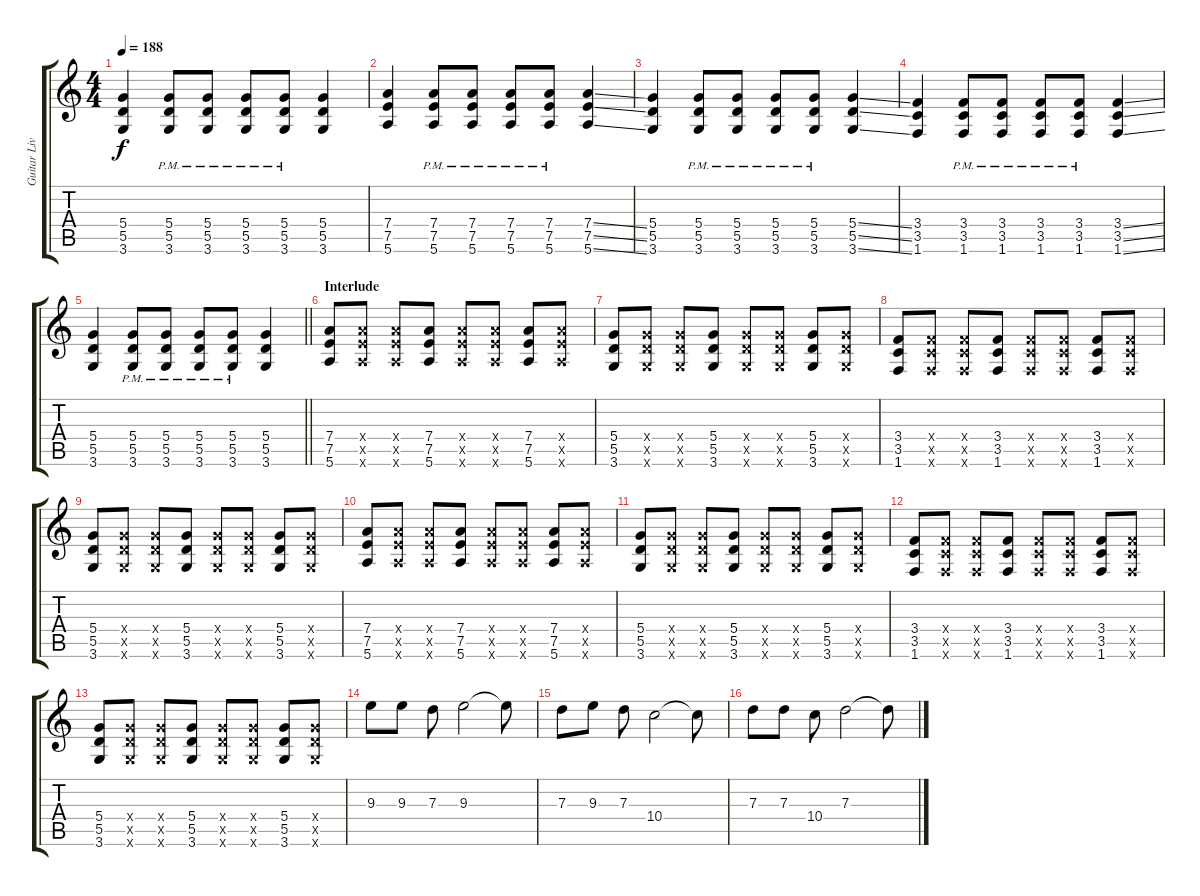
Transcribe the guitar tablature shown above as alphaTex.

\track ("Guitar Live (Dori)" "Guitar Liv") {instrument overdrivenguitar}
\staff {score tabs}
\tuning (E4 B3 G3 D3 A2 E2) {hide}
\ts (4 4)
\tempo 188
\clef g2
\ks c
(5.4 5.5 3.6).4{dy f} (5.4{pm} 5.5{pm} 3.6{pm}).8 (5.4{pm} 5.5{pm} 3.6{pm}).8 (5.4{pm} 5.5{pm} 3.6{pm}).8 (5.4{pm} 5.5{pm} 3.6{pm}).8 (5.4 5.5 3.6).4 |
(7.4 7.5 5.6).4 (7.4{pm} 7.5{pm} 5.6{pm}).8 (7.4{pm} 7.5{pm} 5.6{pm}).8 (7.4{pm} 7.5{pm} 5.6{pm}).8 (7.4{pm} 7.5{pm} 5.6{pm}).8 (7.4{ss} 7.5{ss} 5.6{ss}).4 |
(5.4 5.5 3.6).4 (5.4{pm} 5.5{pm} 3.6{pm}).8 (5.4{pm} 5.5{pm} 3.6{pm}).8 (5.4{pm} 5.5{pm} 3.6{pm}).8 (5.4{pm} 5.5{pm} 3.6{pm}).8 (5.4{ss} 5.5{ss} 3.6{ss}).4 |
(3.4 3.5 1.6).4 (3.4{pm} 3.5{pm} 1.6{pm}).8 (3.4{pm} 3.5{pm} 1.6{pm}).8 (3.4{pm} 3.5{pm} 1.6{pm}).8 (3.4{pm} 3.5{pm} 1.6{pm}).8 (3.4{ss} 3.5{ss} 1.6{ss}).4 |
\barLineRight lightlight
(5.4 5.5 3.6).4 (5.4{pm} 5.5{pm} 3.6{pm}).8 (5.4{pm} 5.5{pm} 3.6{pm}).8 (5.4{pm} 5.5{pm} 3.6{pm}).8 (5.4{pm} 5.5{pm} 3.6{pm}).8 (5.4 5.5 3.6).4 |
\section ("" "Interlude")
(7.4 7.5 5.6).8 (7.4{x} 7.5{x} 5.6{x}).8 (7.4{x} 7.5{x} 5.6{x}).8 (7.4 7.5 5.6).8 (7.4{x} 7.5{x} 5.6{x}).8 (7.4{x} 7.5{x} 5.6{x}).8 (7.4 7.5 5.6).8 (7.4{x} 7.5{x} 5.6{x}).8 |
(5.4 5.5 3.6).8 (5.4{x} 5.5{x} 3.6{x}).8 (5.4{x} 5.5{x} 3.6{x}).8 (5.4 5.5 3.6).8 (5.4{x} 5.5{x} 3.6{x}).8 (5.4{x} 5.5{x} 3.6{x}).8 (5.4 5.5 3.6).8 (5.4{x} 5.5{x} 3.6{x}).8 |
(3.4 3.5 1.6).8 (3.4{x} 3.5{x} 1.6{x}).8 (3.4{x} 3.5{x} 1.6{x}).8 (3.4 3.5 1.6).8 (3.4{x} 3.5{x} 1.6{x}).8 (3.4{x} 3.5{x} 1.6{x}).8 (3.4 3.5 1.6).8 (3.4{x} 3.5{x} 1.6{x}).8 |
(5.4 5.5 3.6).8 (5.4{x} 5.5{x} 3.6{x}).8 (5.4{x} 5.5{x} 3.6{x}).8 (5.4 5.5 3.6).8 (5.4{x} 5.5{x} 3.6{x}).8 (5.4{x} 5.5{x} 3.6{x}).8 (5.4 5.5 3.6).8 (5.4{x} 5.5{x} 3.6{x}).8 |
(7.4 7.5 5.6).8 (7.4{x} 7.5{x} 5.6{x}).8 (7.4{x} 7.5{x} 5.6{x}).8 (7.4 7.5 5.6).8 (7.4{x} 7.5{x} 5.6{x}).8 (7.4{x} 7.5{x} 5.6{x}).8 (7.4 7.5 5.6).8 (7.4{x} 7.5{x} 5.6{x}).8 |
(5.4 5.5 3.6).8 (5.4{x} 5.5{x} 3.6{x}).8 (5.4{x} 5.5{x} 3.6{x}).8 (5.4 5.5 3.6).8 (5.4{x} 5.5{x} 3.6{x}).8 (5.4{x} 5.5{x} 3.6{x}).8 (5.4 5.5 3.6).8 (5.4{x} 5.5{x} 3.6{x}).8 |
(3.4 3.5 1.6).8 (3.4{x} 3.5{x} 1.6{x}).8 (3.4{x} 3.5{x} 1.6{x}).8 (3.4 3.5 1.6).8 (3.4{x} 3.5{x} 1.6{x}).8 (3.4{x} 3.5{x} 1.6{x}).8 (3.4 3.5 1.6).8 (3.4{x} 3.5{x} 1.6{x}).8 |
(5.4 5.5 3.6).8 (5.4{x} 5.5{x} 3.6{x}).8 (5.4{x} 5.5{x} 3.6{x}).8 (5.4 5.5 3.6).8 (5.4{x} 5.5{x} 3.6{x}).8 (5.4{x} 5.5{x} 3.6{x}).8 (5.4 5.5 3.6).8 (5.4{x} 5.5{x} 3.6{x}).8 |
9.3.8 9.3.8 7.3.8 9.3.2 9.3{t}.8 |
7.3.8 9.3.8 7.3.8 10.4.2 10.4{t}.8 |
7.3.8 7.3.8 10.4.8 7.3.2 7.3{t}.8
